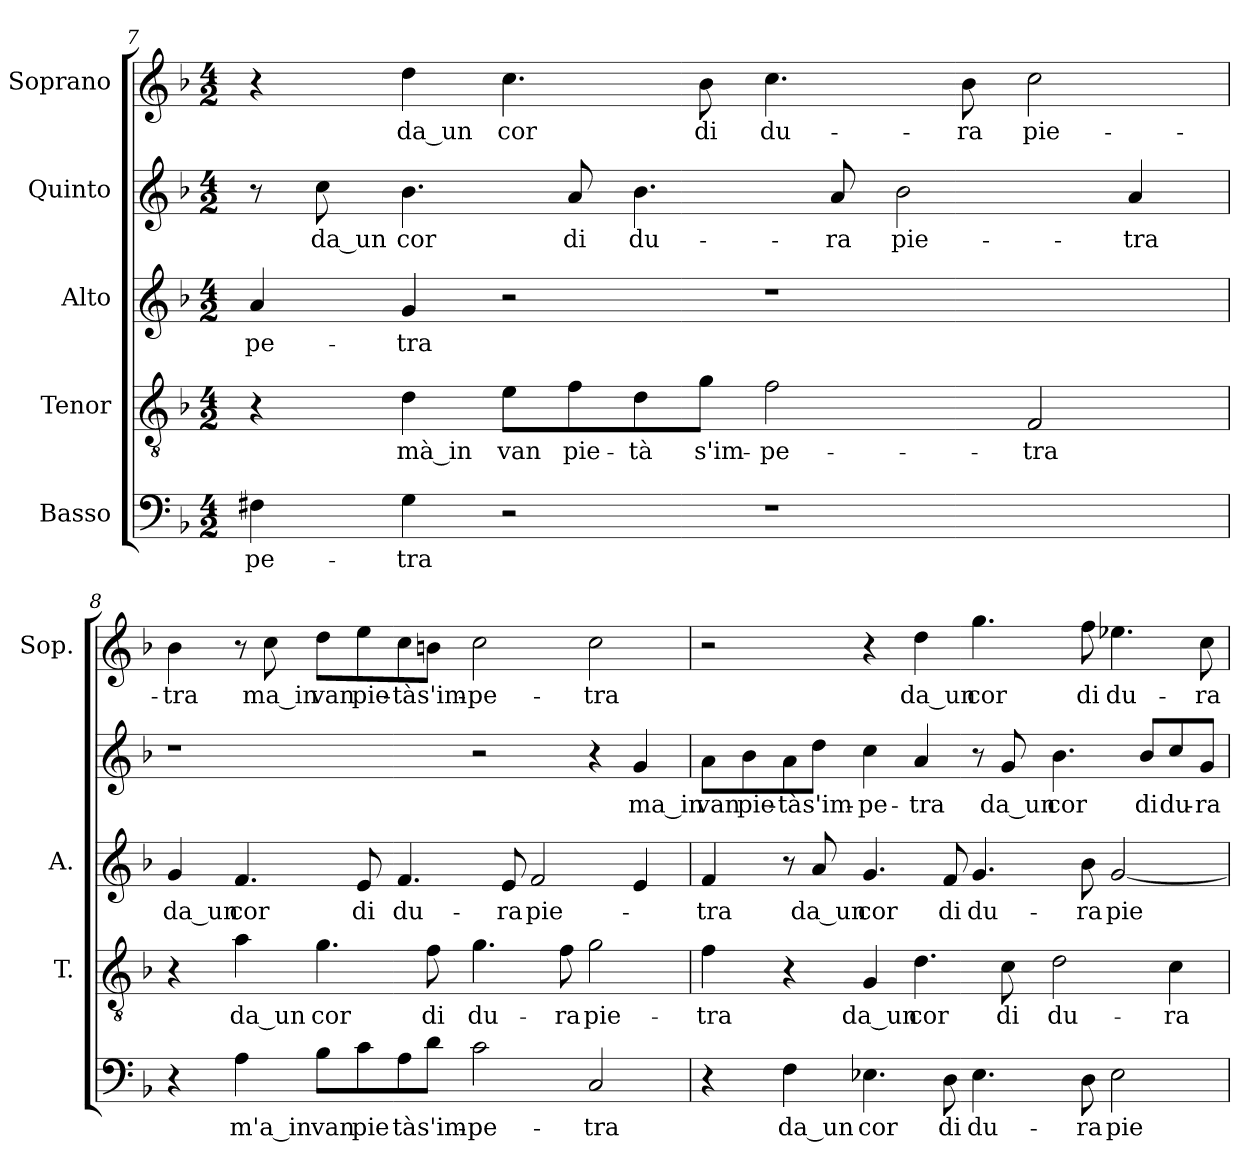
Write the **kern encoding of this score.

**kern	**text	**kern	**text	**kern	**text	**kern	**text	**kern	**text
*part5	*part5	*part4	*part4	*part3	*part3	*part2	*part2	*part1	*part1
*staff5	*staff5	*staff4	*staff4	*staff3	*staff3	*staff2	*staff2	*staff1	*staff1
*I"Basso	*	*I"Tenor	*	*I"Alto	*	*I"Quinto	*	*I"Soprano	*
*	*	*I'T.	*	*I'A.	*	*	*	*I'Sop.	*
*clefF4	*	*clefGv2	*	*clefG2	*	*clefG2	*	*clefG2	*
*	*	*ITrd7c12	*	*	*	*	*	*	*
*k[b-]	*	*k[b-]	*	*k[b-]	*	*k[b-]	*	*k[b-]	*
*F:	*	*F:	*	*F:	*	*F:	*	*F:	*
*M4/2	*	*M4/2	*	*M4/2	*	*M4/2	*	*M4/2	*
=7	=7	=7	=7	=7	=7	=7	=7	=7	=7
!	!LO:LY:b:color=#000000	!	!	!	!	!	!	!	!
!	!	!	!	!	!LO:LY:b:color=#000000	!	!	!	!
4F#Xi\	-pe-	4r	.	4ai/	-pe-	8r	.	4r	.
!	!	!	!	!	!	!	!LO:LY:b:color=#000000	!	!
.	.	.	.	.	.	8cci\	da_un	.	.
!	!LO:LY:b:color=#000000	!	!	!	!	!	!	!	!
!	!	!	!LO:LY:b:color=#000000	!	!	!	!	!	!
!	!	!	!	!	!LO:LY:b:color=#000000	!	!	!	!
!	!	!	!	!	!	!	!LO:LY:b:color=#000000	!	!
!	!	!	!	!	!	!	!	!	!LO:LY:b:color=#000000
4Gi\	-tra	4Di\	mà_in	4gi/	-tra	4.b-i\	cor	4ddi\	da_un
!	!	!	!LO:LY:b:color=#000000	!	!	!	!	!	!
!	!	!	!	!	!	!	!	!	!LO:LY:b:color=#000000
2r	.	8Ei\L	van	2r	.	.	.	4.cci\	cor
!	!	!	!LO:LY:b:color=#000000	!	!	!	!	!	!
!	!	!	!	!	!	!	!LO:LY:b:color=#000000	!	!
.	.	8Fi\	pie-	.	.	8ai/	di	.	.
!	!	!	!LO:LY:b:color=#000000	!	!	!	!	!	!
!	!	!	!	!	!	!	!LO:LY:b:color=#000000	!	!
.	.	8Di\	-tà	.	.	4.b-i\	du-	.	.
!	!	!	!LO:LY:b:color=#000000	!	!	!	!	!	!
!	!	!	!	!	!	!	!	!	!LO:LY:b:color=#000000
.	.	8Gi\J	s'im-	.	.	.	.	8b-i\	di
!	!	!	!LO:LY:b:color=#000000	!	!	!	!	!	!
!	!	!	!	!	!	!	!	!	!LO:LY:b:color=#000000
1r	.	2Fi\	-pe-	1r	.	.	.	4.cci\	du-
!	!	!	!	!	!	!	!LO:LY:b:color=#000000	!	!
.	.	.	.	.	.	8ai/	-ra	.	.
!	!	!	!	!	!	!	!LO:LY:b:color=#000000	!	!
.	.	.	.	.	.	2b-i\	pie-	.	.
!	!	!	!	!	!	!	!	!	!LO:LY:b:color=#000000
.	.	.	.	.	.	.	.	8b-i\	-ra
!	!	!	!LO:LY:b:color=#000000	!	!	!	!	!	!
!	!	!	!	!	!	!	!	!	!LO:LY:b:color=#000000
.	.	2FFi/	-tra	.	.	.	.	2cci\	pie-
!	!	!	!	!	!	!	!LO:LY:b:color=#000000	!	!
.	.	.	.	.	.	4ai/	-tra	.	.
!!LO:LB:g=z
=8	=8	=8	=8	=8	=8	=8	=8	=8	=8
!	!	!	!	!	!LO:LY:b:color=#000000	!	!	!	!
!	!	!	!	!	!	!	!	!	!LO:LY:b:color=#000000
4r	.	4r	.	4gi/	da_un	1r	.	4b-i\	-tra
!	!LO:LY:b:color=#000000	!	!	!	!	!	!	!	!
!	!	!	!LO:LY:b:color=#000000	!	!	!	!	!	!
!	!	!	!	!	!LO:LY:b:color=#000000	!	!	!	!
4Ai\	m'a_in	4Ai\	da_un	4.fi/	cor	.	.	8r	.
!	!	!	!	!	!	!	!	!	!LO:LY:b:color=#000000
.	.	.	.	.	.	.	.	8cci\	ma_in
!	!LO:LY:b:color=#000000	!	!	!	!	!	!	!	!
!	!	!	!LO:LY:b:color=#000000	!	!	!	!	!	!
!	!	!	!	!	!	!	!	!	!LO:LY:b:color=#000000
8B-i\L	van	4.Gi\	cor	.	.	.	.	8ddi\L	van
!	!LO:LY:b:color=#000000	!	!	!	!	!	!	!	!
!	!	!	!	!	!LO:LY:b:color=#000000	!	!	!	!
!	!	!	!	!	!	!	!	!	!LO:LY:b:color=#000000
8ci\	pie	.	.	8ei/	di	.	.	8eei\	pie-
!	!LO:LY:b:color=#000000	!	!	!	!	!	!	!	!
!	!	!	!	!	!LO:LY:b:color=#000000	!	!	!	!
!	!	!	!	!	!	!	!	!	!LO:LY:b:color=#000000
8Ai\	tà	.	.	4.fi/	du-	.	.	8cci\	-tà
!	!LO:LY:b:color=#000000	!	!	!	!	!	!	!	!
!	!	!	!LO:LY:b:color=#000000	!	!	!	!	!	!
!	!	!	!	!	!	!	!	!	!LO:LY:b:color=#000000
8di\J	s'im-	8Fi\	di	.	.	.	.	8bni\J	s'im-
!	!LO:LY:b:color=#000000	!	!	!	!	!	!	!	!
!	!	!	!LO:LY:b:color=#000000	!	!	!	!	!	!
!	!	!	!	!	!	!	!	!	!LO:LY:b:color=#000000
2ci\	-pe-	4.Gi\	du-	.	.	2r	.	2cci\	-pe-
!	!	!	!	!	!LO:LY:b:color=#000000	!	!	!	!
.	.	.	.	8ei/	-ra	.	.	.	.
!	!	!	!	!	!LO:LY:b:color=#000000	!	!	!	!
.	.	.	.	2fi/	pie-	.	.	.	.
!	!	!	!LO:LY:b:color=#000000	!	!	!	!	!	!
.	.	8Fi\	-ra	.	.	.	.	.	.
!	!LO:LY:b:color=#000000	!	!	!	!	!	!	!	!
!	!	!	!LO:LY:b:color=#000000	!	!	!	!	!	!
!	!	!	!	!	!	!	!	!	!LO:LY:b:color=#000000
2Ci/	-tra	2Gi\	pie-	.	.	4r	.	2cci\	-tra
!	!	!	!	!	!	!	!LO:LY:b:color=#000000	!	!
.	.	.	.	4ei/	.	4gi/	ma_in	.	.
=9	=9	=9	=9	=9	=9	=9	=9	=9	=9
!	!	!	!LO:LY:b:color=#000000	!	!	!	!	!	!
!	!	!	!	!	!LO:LY:b:color=#000000	!	!	!	!
!	!	!	!	!	!	!	!LO:LY:b:color=#000000	!	!
4r	.	4Fi\	-tra	4fi/	-tra	8ai\L	van	2r	.
!	!	!	!	!	!	!	!LO:LY:b:color=#000000	!	!
.	.	.	.	.	.	8b-i\	pie-	.	.
!	!LO:LY:b:color=#000000	!	!	!	!	!	!	!	!
!	!	!	!	!	!	!	!LO:LY:b:color=#000000	!	!
4Fi\	da_un	4r	.	8r	.	8ai\	-tà	.	.
!	!	!	!	!	!LO:LY:b:color=#000000	!	!	!	!
!	!	!	!	!	!	!	!LO:LY:b:color=#000000	!	!
.	.	.	.	8ai/	da_un	8ddi\J	s'im-	.	.
!	!LO:LY:b:color=#000000	!	!	!	!	!	!	!	!
!	!	!	!LO:LY:b:color=#000000	!	!	!	!	!	!
!	!	!	!	!	!LO:LY:b:color=#000000	!	!	!	!
!	!	!	!	!	!	!	!LO:LY:b:color=#000000	!	!
4.E-Xi\	cor	4GGi/	da_un	4.gi/	cor	4cci\	-pe-	4r	.
!	!	!	!LO:LY:b:color=#000000	!	!	!	!	!	!
!	!	!	!	!	!	!	!LO:LY:b:color=#000000	!	!
!	!	!	!	!	!	!	!	!	!LO:LY:b:color=#000000
.	.	4.Di\	cor	.	.	4ai/	-tra	4ddi\	da_un
!	!LO:LY:b:color=#000000	!	!	!	!	!	!	!	!
!	!	!	!	!	!LO:LY:b:color=#000000	!	!	!	!
8Di\	di	.	.	8fi/	di	.	.	.	.
!	!LO:LY:b:color=#000000	!	!	!	!	!	!	!	!
!	!	!	!	!	!LO:LY:b:color=#000000	!	!	!	!
!	!	!	!	!	!	!	!	!	!LO:LY:b:color=#000000
4.E-i\	du-	.	.	4.gi/	du-	8r	.	4.ggi\	cor
!	!	!	!LO:LY:b:color=#000000	!	!	!	!	!	!
!	!	!	!	!	!	!	!LO:LY:b:color=#000000	!	!
.	.	8Ci\	di	.	.	8gi/	da_un	.	.
!	!	!	!LO:LY:b:color=#000000	!	!	!	!	!	!
!	!	!	!	!	!	!	!LO:LY:b:color=#000000	!	!
.	.	2Di\	du-	.	.	4.b-i\	cor	.	.
!	!LO:LY:b:color=#000000	!	!	!	!	!	!	!	!
!	!	!	!	!	!LO:LY:b:color=#000000	!	!	!	!
!	!	!	!	!	!	!	!	!	!LO:LY:b:color=#000000
8Di\	-ra	.	.	8b-i\	-ra	.	.	8ffi\	di
!	!LO:LY:b:color=#000000	!	!	!	!	!	!	!	!
!	!	!	!	!	!LO:LY:b:color=#000000	!	!	!	!
!	!	!	!	!	!	!	!	!	!LO:LY:b:color=#000000
2E-i\	pie-	.	.	[<2gi/	pie-	.	.	4.ee-Xi\	du-
!	!	!	!	!	!	!	!LO:LY:b:color=#000000	!	!
.	.	.	.	.	.	8b-i/L	di	.	.
!	!	!	!LO:LY:b:color=#000000	!	!	!	!	!	!
!	!	!	!	!	!	!	!LO:LY:b:color=#000000	!	!
.	.	4Ci\	-ra	.	.	8cci/	du-	.	.
!	!	!	!	!	!	!	!LO:LY:b:color=#000000	!	!
!	!	!	!	!	!	!	!	!	!LO:LY:b:color=#000000
.	.	.	.	.	.	8gi/J	-ra	8cci\	-ra
=	=	=	=	=	=	=	=	=	=
*-	*-	*-	*-	*-	*-	*-	*-	*-	*-
